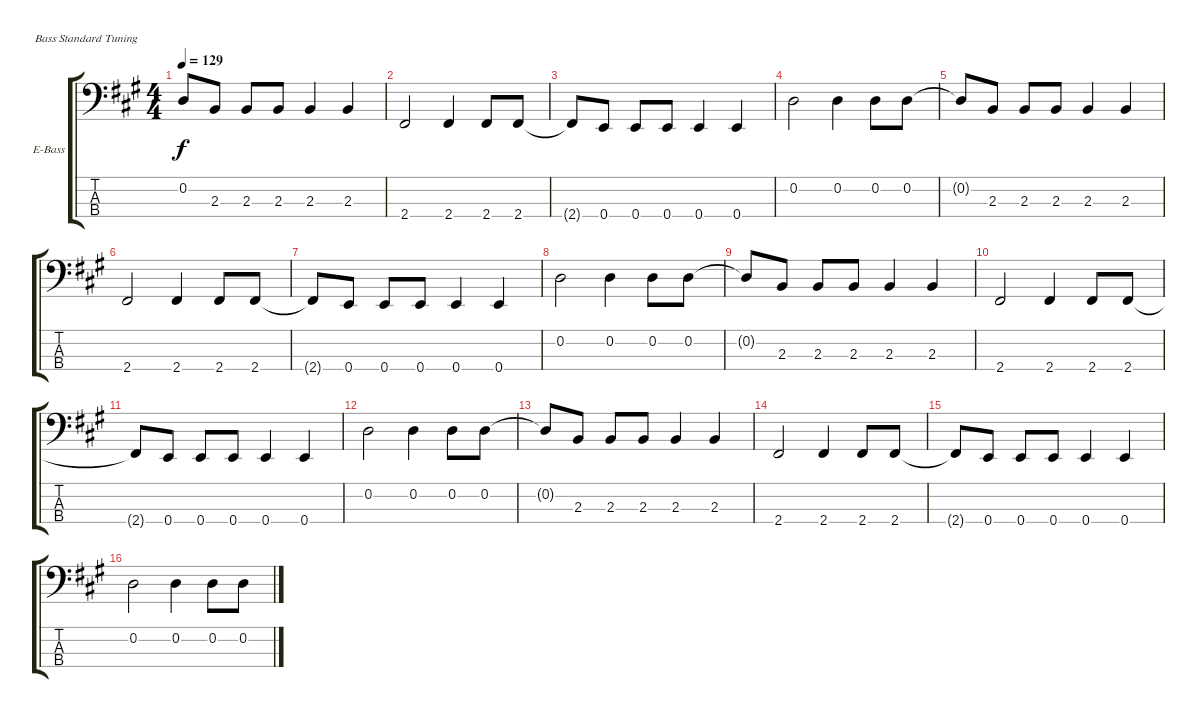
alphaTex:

\defaultSystemsLayout 4
\bracketExtendMode groupsimilarinstruments
\firstSystemTrackNameOrientation horizontal
\otherSystemsTrackNameOrientation horizontal
\track ("Electric Bass" "E-Bass") {instrument electricbassfinger}
\staff {score tabs}
\tuning (G2 D2 A1 E1)
\ts (4 4)
\tempo 129
\clef f4
\ks f#minor
0.2{t}.8{dy f} 2.3.8 2.3.8 2.3.8 2.3.4 2.3.4 |
2.4.2 2.4.4 2.4.8 2.4.8 |
2.4{t}.8 0.4.8 0.4.8 0.4.8 0.4.4 0.4.4 |
0.2.2 0.2.4 0.2.8 0.2.8 |
0.2{t}.8 2.3.8 2.3.8 2.3.8 2.3.4 2.3.4 |
2.4.2 2.4.4 2.4.8 2.4.8 |
2.4{t}.8 0.4.8 0.4.8 0.4.8 0.4.4 0.4.4 |
0.2.2 0.2.4 0.2.8 0.2.8 |
0.2{t}.8 2.3.8 2.3.8 2.3.8 2.3.4 2.3.4 |
2.4.2 2.4.4 2.4.8 2.4.8 |
2.4{t}.8 0.4.8 0.4.8 0.4.8 0.4.4 0.4.4 |
0.2.2 0.2.4 0.2.8 0.2.8 |
0.2{t}.8 2.3.8 2.3.8 2.3.8 2.3.4 2.3.4 |
2.4.2 2.4.4 2.4.8 2.4.8 |
2.4{t}.8 0.4.8 0.4.8 0.4.8 0.4.4 0.4.4 |
0.2.2 0.2.4 0.2.8 0.2.8
